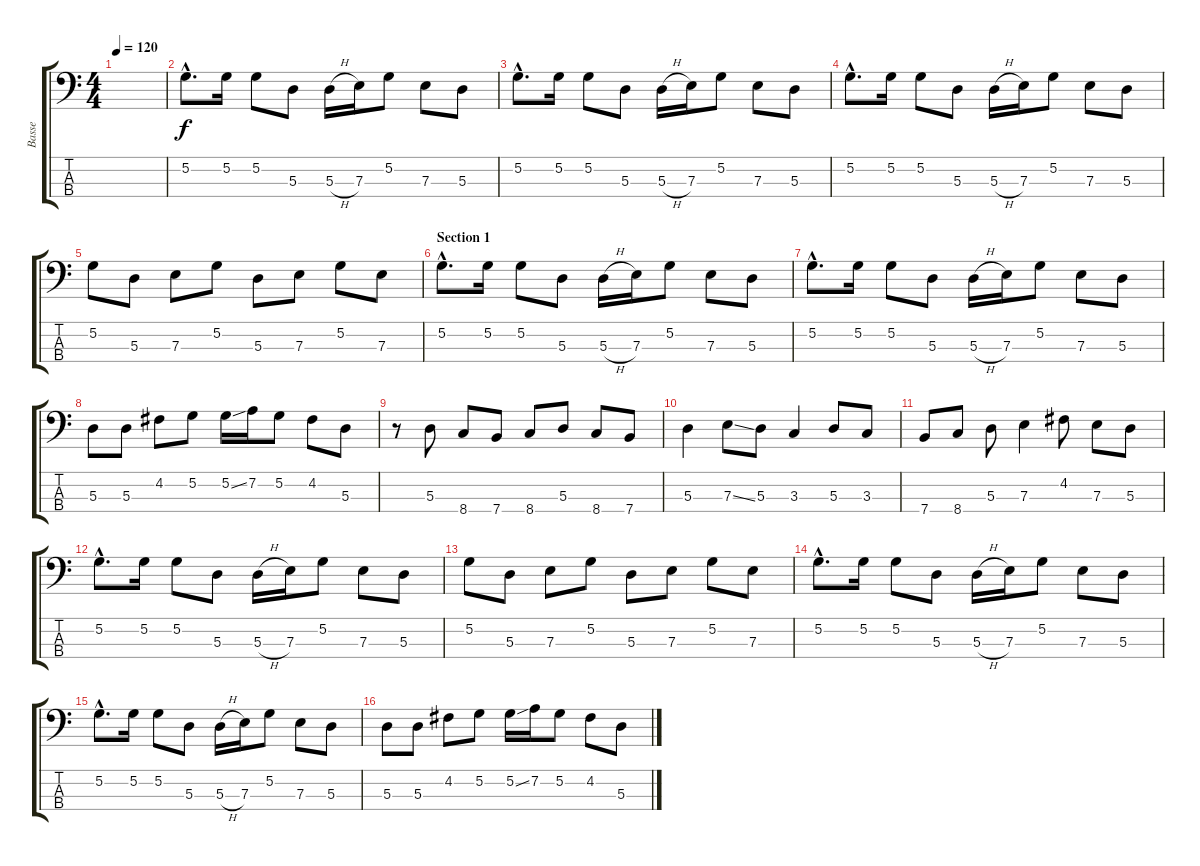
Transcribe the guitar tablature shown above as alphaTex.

\track ("Basse" "Basse") {instrument electricbassfinger}
\staff {score tabs}
\tuning (G2 D2 A1 E1) {hide}
\ts (4 4)
\tempo 120
\clef f4
\ks c
|
5.2{hac}.8{d} 5.2.16 5.2.8 5.3.8 5.3{h}.16 7.3.16 5.2.8 7.3.8 5.3.8 |
5.2{hac}.8{d} 5.2.16 5.2.8 5.3.8 5.3{h}.16 7.3.16 5.2.8 7.3.8 5.3.8 |
5.2{hac}.8{d} 5.2.16 5.2.8 5.3.8 5.3{h}.16 7.3.16 5.2.8 7.3.8 5.3.8 |
5.2.8 5.3.8 7.3.8 5.2.8 5.3.8 7.3.8 5.2.8 7.3.8 |
\section ("" "Section 1")
5.2{hac}.8{d} 5.2.16 5.2.8 5.3.8 5.3{h}.16 7.3.16 5.2.8 7.3.8 5.3.8 |
5.2{hac}.8{d} 5.2.16 5.2.8 5.3.8 5.3{h}.16 7.3.16 5.2.8 7.3.8 5.3.8 |
5.3.8 5.3.8 4.2.8 5.2.8 5.2{ss}.16 7.2.16 5.2.8 4.2.8 5.3.8 |
r.8 5.3.8 8.4.8 7.4.8 8.4.8 5.3.8 8.4.8 7.4.8 |
5.3.4 7.3{ss}.8 5.3.8 3.3.4 5.3.8 3.3.8 |
7.4.8 8.4.8 5.3.8 7.3.4 4.2.8 7.3.8 5.3.8 |
5.2{hac}.8{d} 5.2.16 5.2.8 5.3.8 5.3{h}.16 7.3.16 5.2.8 7.3.8 5.3.8 |
5.2.8 5.3.8 7.3.8 5.2.8 5.3.8 7.3.8 5.2.8 7.3.8 |
5.2{hac}.8{d} 5.2.16 5.2.8 5.3.8 5.3{h}.16 7.3.16 5.2.8 7.3.8 5.3.8 |
5.2{hac}.8{d} 5.2.16 5.2.8 5.3.8 5.3{h}.16 7.3.16 5.2.8 7.3.8 5.3.8 |
5.3.8 5.3.8 4.2.8 5.2.8 5.2{ss}.16 7.2.16 5.2.8 4.2.8 5.3.8
